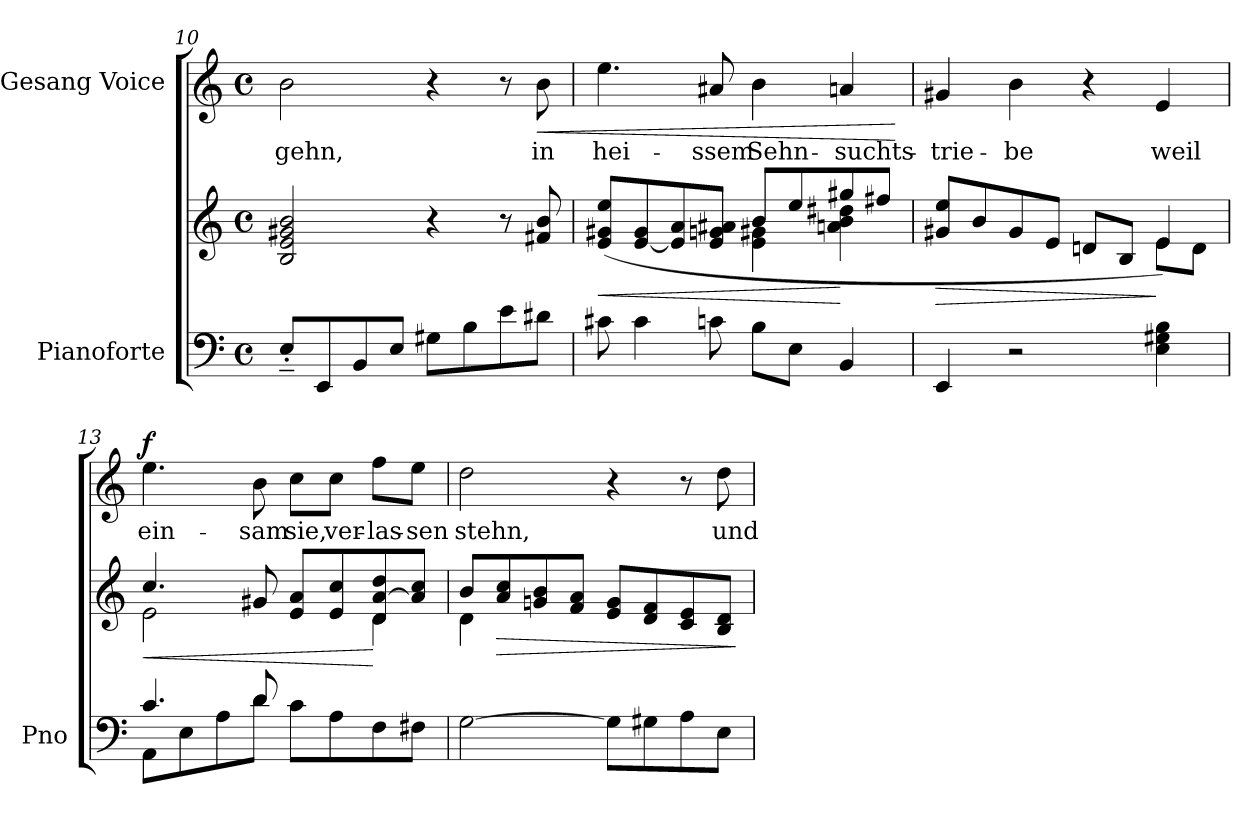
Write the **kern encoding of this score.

**kern	**kern	**dynam	**kern	**text	**dynam
*part2	*part2	*part2	*part1	*part1	*part1
*staff3	*staff2	*staff2/3	*staff1	*staff1	*staff1
*I"Pianoforte	*	*	*I"Gesang Voice	*	*
*I'Pno	*	*	*	*	*
*clefF4	*clefG2	*	*clefG2	*	*
*k[]	*k[]	*	*k[]	*	*
*M4/4	*M4/4	*	*M4/4	*	*
*met(c)	*met(c)	*	*met(c)	*	*
=10	=10	=10	=10	=10	=10
!	!	!	!	!LO:LY:b	!
8E'~/L	2B/ 2e/ 2g#X/ 2b/	.	2b\	-gehn,	.
8EE/	.	.	.	.	.
8BB/	.	.	.	.	.
8E/J	.	.	.	.	.
8G#X\L	4r	.	4r	.	.
8B\	.	.	.	.	.
8e\	8r	.	8r	.	.
!	!	!	!	!LO:LY:b	!LO:HP:b
8d#X\J	8f#X/ 8b/	.	8b\	in	<
!!LO:LB:g=z
=11	=11	=11	=11	=11	=11
!	!	!LO:HP:b	!	!LO:LY:b	!
*	*^	*	*	*	*
8c#X\	(8e/ 8g#X/ 8ee/L	2ryy	<	4.ee\	hei-	.
4c#\	[<8e/ 8g#/	.	.	.	.	.
.	8e/] 8a/	.	.	.	.	.
!	!	!	!	!	!LO:LY:b	!
8cn\	8e/ 8gn/ 8a#X/J	.	.	8a#X/	-ssem	.
!	!	!	!	!	!LO:LY:b	!
8B\L	8b/L	4e\ 4g#X\	.	4b\	Sehn-	.
8E\J	8ee/	.	.	.	.	.
!	!	!	!	!	!LO:LY:b	!
4BB/	8gg#X/	4an\ 4b\ 4dd#X\	[	4an/	-suchts-	.
.	8ff#X/J	.	.	.	.	.
*	*v	*v	*	*	*	*
.	.	.	.	.	[
=12	=12	=12	=12	=12	=12
!	!	!LO:HP:b	!	!LO:LY:b	!
*	*^	*	*	*	*
4EE/	8g#X/ 8ee/L	2.ryy	>	4g#X/	-trie-	.
.	8b/	.	.	.	.	.
!	!	!	!	!	!LO:LY:b	!
2r	8g#/	.	.	4b\	-be	.
.	8e/J	.	.	.	.	.
.	8dn/L	.	.	4r	.	.
.	8B/J	.	.	.	.	.
!	!	!	!	!	!LO:LY:b	!
4E\ 4G#X\ 4B\	4e/)	8e\L	]	4e/	weil	.
.	.	8d\J	.	.	.	.
=13	=13	=13	=13	=13	=13	=13
*^	*	*	*	*	*	*
!	!	!	!	!LO:HP:b	!	!LO:LY:b	!LO:DY:a
4.c/	8AA\L	4.cc/	2e\	<	4.ee\	ein-	f
.	8E\	.	.	.	.	.	.
.	8A\	.	.	.	.	.	.
!	!	!	!	!	!	!LO:LY:b	!
8d/	8d\J	8g#X/	.	.	8b\	-sam	.
!	!	!	!	!	!	!LO:LY:b	!
8c\L	2ryy	8e/ 8a/L	4ryy	.	8cc\L	sie,	.
!	!	!	!	!	!	!LO:LY:b	!
8A\	.	8e/ 8cc/	.	.	8cc\J	ver-	.
!	!	!	!	!	!	!LO:LY:b	!
8F\	.	8d/ [<8a/ 8dd/	4d\	[	8ff\L	-las-	.
!	!	!	!	!	!	!LO:LY:b	!
8F#X\J	.	8a/] 8cc/J	.	.	8ee\J	-sen	.
*v	*v	*	*	*	*	*	*
!!LO:PB:g=z
=14	=14	=14	=14	=14	=14	=14
!	!	!	!	!	!LO:LY:b	!
[2G\	8b/L	4d\	.	2dd\	stehn,	.
!	!	!	!LO:HP:b	!	!	!
.	8a/ 8cc/	.	>	.	.	.
.	8gn/ 8b/	2.ryy	.	.	.	.
.	8f/ 8a/J	.	.	.	.	.
8G\L]	8e/ 8g/L	.	.	4r	.	.
8G#X\	8d/ 8f/	.	.	.	.	.
8A\	8c/ 8e/	.	.	8r	.	.
!	!	!	!	!	!LO:LY:b	!LO:DY:a
!	!	!	!	!	!	!LO:DY:n=1:a
8E\J	8B/ 8d/J	.	.	8dd\	und	p other-dynamics
*	*v	*v	*	*	*	*
.	.	]	.	.	.
=	=	=	=	=	=
*-	*-	*-	*-	*-	*-
